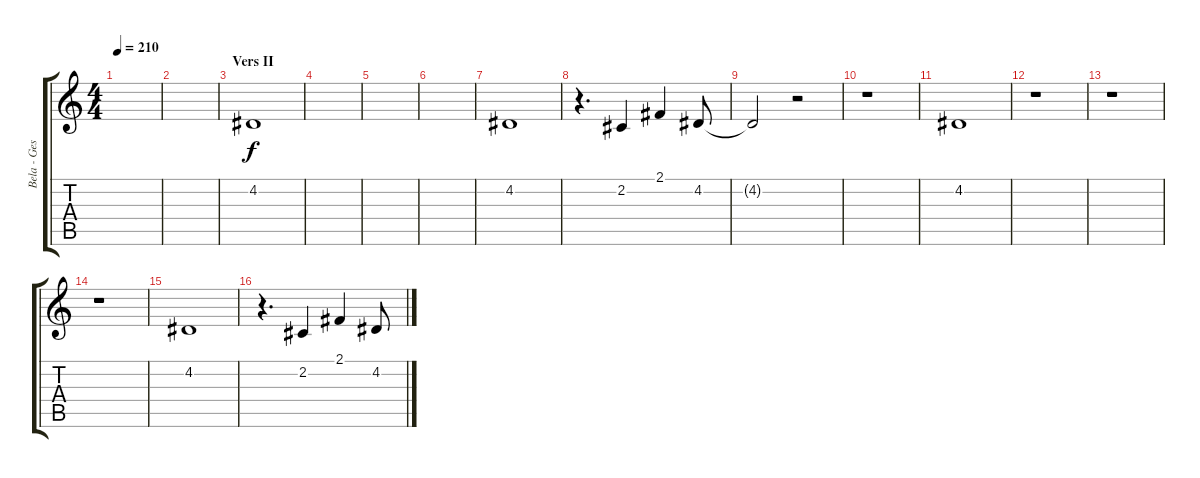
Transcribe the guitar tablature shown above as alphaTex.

\track ("Bela - Gesang" "Bela - Ges") {instrument bassoon}
\staff {score tabs}
\tuning (E4 B3 G3 D3 A2 E2) {hide}
\ts (4 4)
\tempo 210
\clef g2
\ks c
|
|
\section ("" "Vers II")
4.2.1 |
|
|
|
4.2.1 |
r.4{d} 2.2.4 2.1.4 4.2.8 |
4.2{t}.2 r.2 |
r.1 |
4.2.1 |
r.1 |
r.1 |
r.1 |
4.2.1 |
r.4{d} 2.2.4 2.1.4 4.2.8
